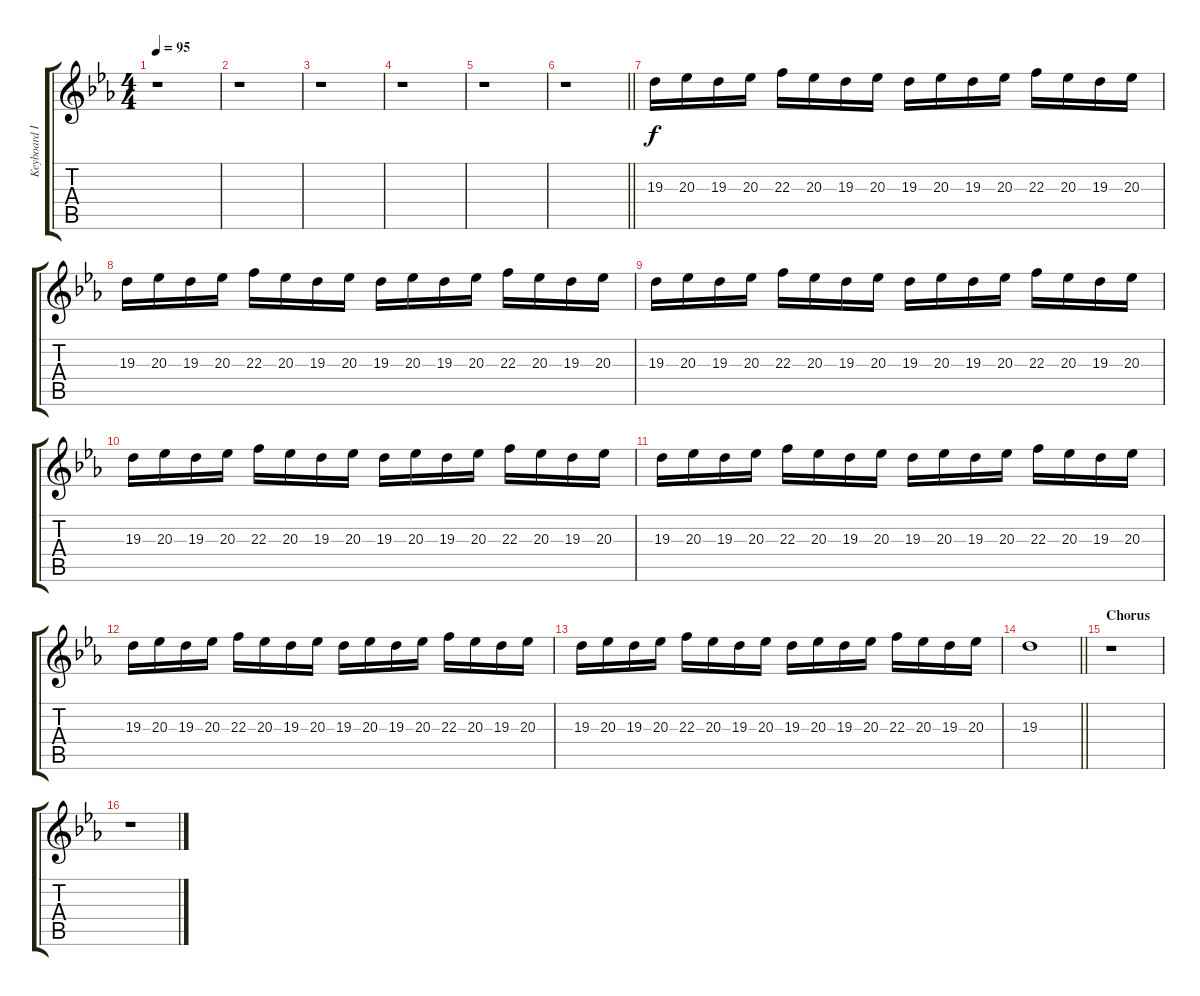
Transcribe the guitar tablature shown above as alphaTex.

\track ("Keyboard III" "Keyboard I") {instrument pad6metallic}
\staff {score tabs}
\tuning (E4 B3 G3 D3 A2 E2) {hide}
\ts (4 4)
\tempo 95
\clef g2
\ks eb
r.1{dy f} |
r.1 |
r.1 |
r.1 |
r.1 |
\barLineRight lightlight
r.1 |
\section ("" "")
19.3.16 20.3.16 19.3.16 20.3.16 22.3.16 20.3.16 19.3.16 20.3.16 19.3.16 20.3.16 19.3.16 20.3.16 22.3.16 20.3.16 19.3.16 20.3.16 |
19.3.16 20.3.16 19.3.16 20.3.16 22.3.16 20.3.16 19.3.16 20.3.16 19.3.16 20.3.16 19.3.16 20.3.16 22.3.16 20.3.16 19.3.16 20.3.16 |
19.3.16 20.3.16 19.3.16 20.3.16 22.3.16 20.3.16 19.3.16 20.3.16 19.3.16 20.3.16 19.3.16 20.3.16 22.3.16 20.3.16 19.3.16 20.3.16 |
19.3.16 20.3.16 19.3.16 20.3.16 22.3.16 20.3.16 19.3.16 20.3.16 19.3.16 20.3.16 19.3.16 20.3.16 22.3.16 20.3.16 19.3.16 20.3.16 |
19.3.16 20.3.16 19.3.16 20.3.16 22.3.16 20.3.16 19.3.16 20.3.16 19.3.16 20.3.16 19.3.16 20.3.16 22.3.16 20.3.16 19.3.16 20.3.16 |
19.3.16 20.3.16 19.3.16 20.3.16 22.3.16 20.3.16 19.3.16 20.3.16 19.3.16 20.3.16 19.3.16 20.3.16 22.3.16 20.3.16 19.3.16 20.3.16 |
19.3.16 20.3.16 19.3.16 20.3.16 22.3.16 20.3.16 19.3.16 20.3.16 19.3.16 20.3.16 19.3.16 20.3.16 22.3.16 20.3.16 19.3.16 20.3.16 |
\barLineRight lightlight
19.3.1 |
\section ("" "Chorus")
r.1 |
r.1
